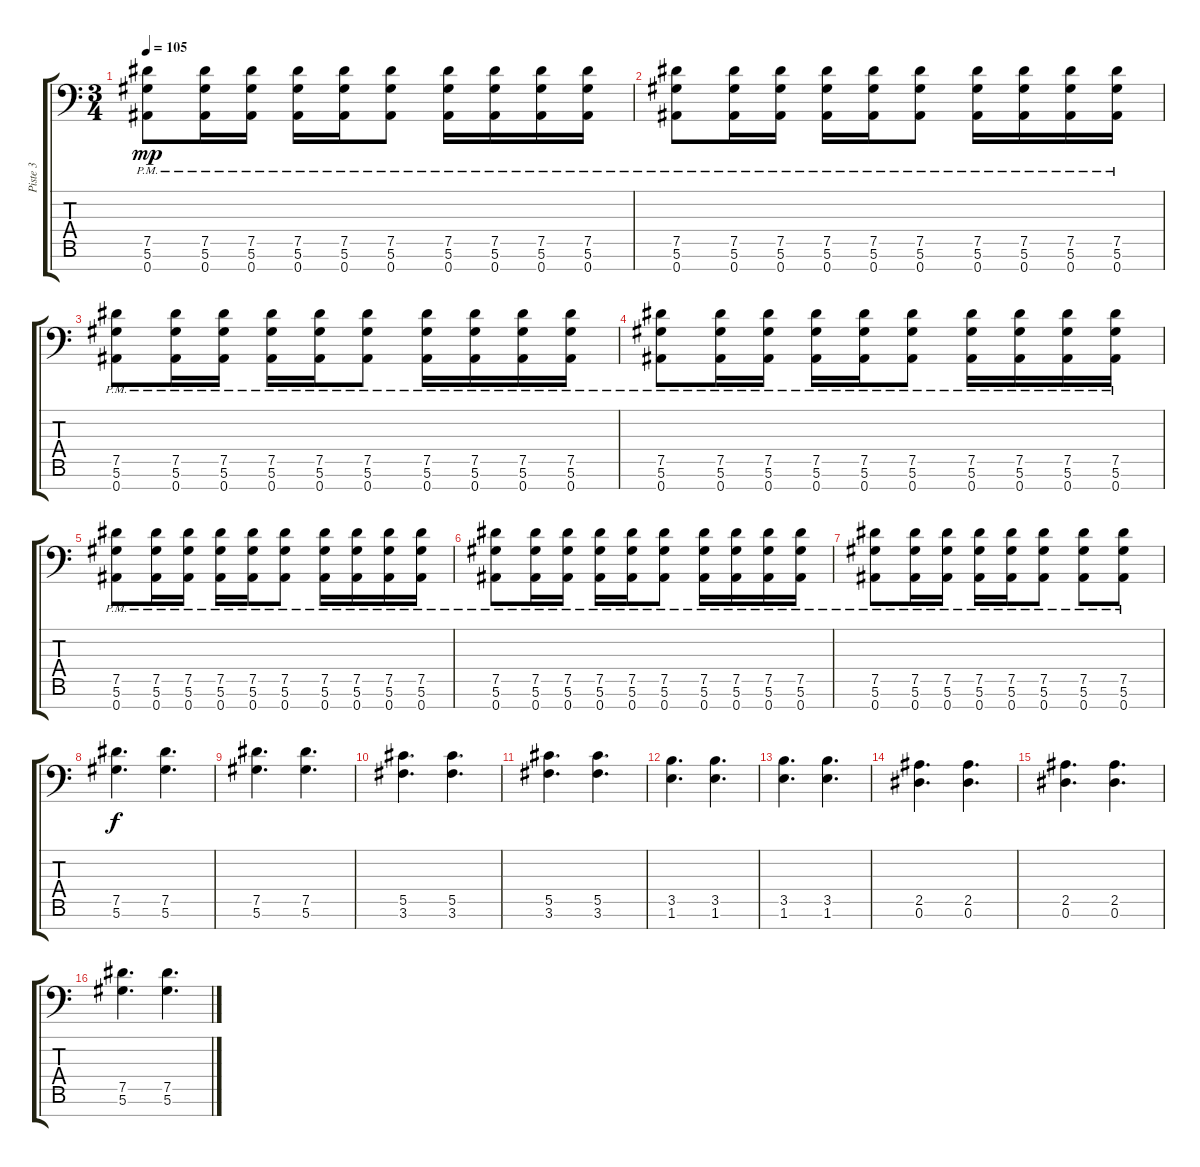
\track ("Piste 3" "Piste 3") {instrument overdrivenguitar}
\staff {score tabs}
\tuning (Eb4 Bb3 Gb3 Db3 Ab2 Eb2 Bb1) {hide}
\ts (3 4)
\tempo 105
\clef f4
\ks c
(7.5{pm} 5.6{pm} 0.7{pm}).8{dy mp} (7.5{pm} 5.6{pm} 0.7{pm}).16 (7.5{pm} 5.6{pm} 0.7{pm}).16 (7.5{pm} 5.6{pm} 0.7{pm}).16 (7.5{pm} 5.6{pm} 0.7{pm}).16 (7.5{pm} 5.6{pm} 0.7{pm}).8 (7.5{pm} 5.6{pm} 0.7{pm}).16 (7.5{pm} 5.6{pm} 0.7{pm}).16 (7.5{pm} 5.6{pm} 0.7{pm}).16 (7.5{pm} 5.6{pm} 0.7{pm}).16 |
(7.5{pm} 5.6{pm} 0.7{pm}).8 (7.5{pm} 5.6{pm} 0.7{pm}).16 (7.5{pm} 5.6{pm} 0.7{pm}).16 (7.5{pm} 5.6{pm} 0.7{pm}).16 (7.5{pm} 5.6{pm} 0.7{pm}).16 (7.5{pm} 5.6{pm} 0.7{pm}).8 (7.5{pm} 5.6{pm} 0.7{pm}).16 (7.5{pm} 5.6{pm} 0.7{pm}).16 (7.5{pm} 5.6{pm} 0.7{pm}).16 (7.5{pm} 5.6{pm} 0.7{pm}).16 |
(7.5{pm} 5.6{pm} 0.7{pm}).8 (7.5{pm} 5.6{pm} 0.7{pm}).16 (7.5{pm} 5.6{pm} 0.7{pm}).16 (7.5{pm} 5.6{pm} 0.7{pm}).16 (7.5{pm} 5.6{pm} 0.7{pm}).16 (7.5{pm} 5.6{pm} 0.7{pm}).8 (7.5{pm} 5.6{pm} 0.7{pm}).16 (7.5{pm} 5.6{pm} 0.7{pm}).16 (7.5{pm} 5.6{pm} 0.7{pm}).16 (7.5{pm} 5.6{pm} 0.7{pm}).16 |
(7.5{pm} 5.6{pm} 0.7{pm}).8 (7.5{pm} 5.6{pm} 0.7{pm}).16 (7.5{pm} 5.6{pm} 0.7{pm}).16 (7.5{pm} 5.6{pm} 0.7{pm}).16 (7.5{pm} 5.6{pm} 0.7{pm}).16 (7.5{pm} 5.6{pm} 0.7{pm}).8 (7.5{pm} 5.6{pm} 0.7{pm}).16 (7.5{pm} 5.6{pm} 0.7{pm}).16 (7.5{pm} 5.6{pm} 0.7{pm}).16 (7.5{pm} 5.6{pm} 0.7{pm}).16 |
(7.5{pm} 5.6{pm} 0.7{pm}).8 (7.5{pm} 5.6{pm} 0.7{pm}).16 (7.5{pm} 5.6{pm} 0.7{pm}).16 (7.5{pm} 5.6{pm} 0.7{pm}).16 (7.5{pm} 5.6{pm} 0.7{pm}).16 (7.5{pm} 5.6{pm} 0.7{pm}).8 (7.5{pm} 5.6{pm} 0.7{pm}).16 (7.5{pm} 5.6{pm} 0.7{pm}).16 (7.5{pm} 5.6{pm} 0.7{pm}).16 (7.5{pm} 5.6{pm} 0.7{pm}).16 |
(7.5{pm} 5.6{pm} 0.7{pm}).8 (7.5{pm} 5.6{pm} 0.7{pm}).16 (7.5{pm} 5.6{pm} 0.7{pm}).16 (7.5{pm} 5.6{pm} 0.7{pm}).16 (7.5{pm} 5.6{pm} 0.7{pm}).16 (7.5{pm} 5.6{pm} 0.7{pm}).8 (7.5{pm} 5.6{pm} 0.7{pm}).16 (7.5{pm} 5.6{pm} 0.7{pm}).16 (7.5{pm} 5.6{pm} 0.7{pm}).16 (7.5{pm} 5.6{pm} 0.7{pm}).16 |
(7.5{pm} 5.6{pm} 0.7{pm}).8 (7.5{pm} 5.6{pm} 0.7{pm}).16 (7.5{pm} 5.6{pm} 0.7{pm}).16 (7.5{pm} 5.6{pm} 0.7{pm}).16 (7.5{pm} 5.6{pm} 0.7{pm}).16 (7.5{pm} 5.6{pm} 0.7{pm}).8 (7.5{pm} 5.6{pm} 0.7{pm}).8 (7.5{pm} 5.6{pm} 0.7{pm}).8 |
(7.5 5.6).4{d dy f} (7.5 5.6).4{d} |
(7.5 5.6).4{d} (7.5 5.6).4{d} |
(5.5 3.6).4{d} (5.5 3.6).4{d} |
(5.5 3.6).4{d} (5.5 3.6).4{d} |
(3.5 1.6).4{d} (3.5 1.6).4{d} |
(3.5 1.6).4{d} (3.5 1.6).4{d} |
(2.5 0.6).4{d} (2.5 0.6).4{d} |
(2.5 0.6).4{d} (2.5 0.6).4{d} |
(7.5 5.6).4{d} (7.5 5.6).4{d}
